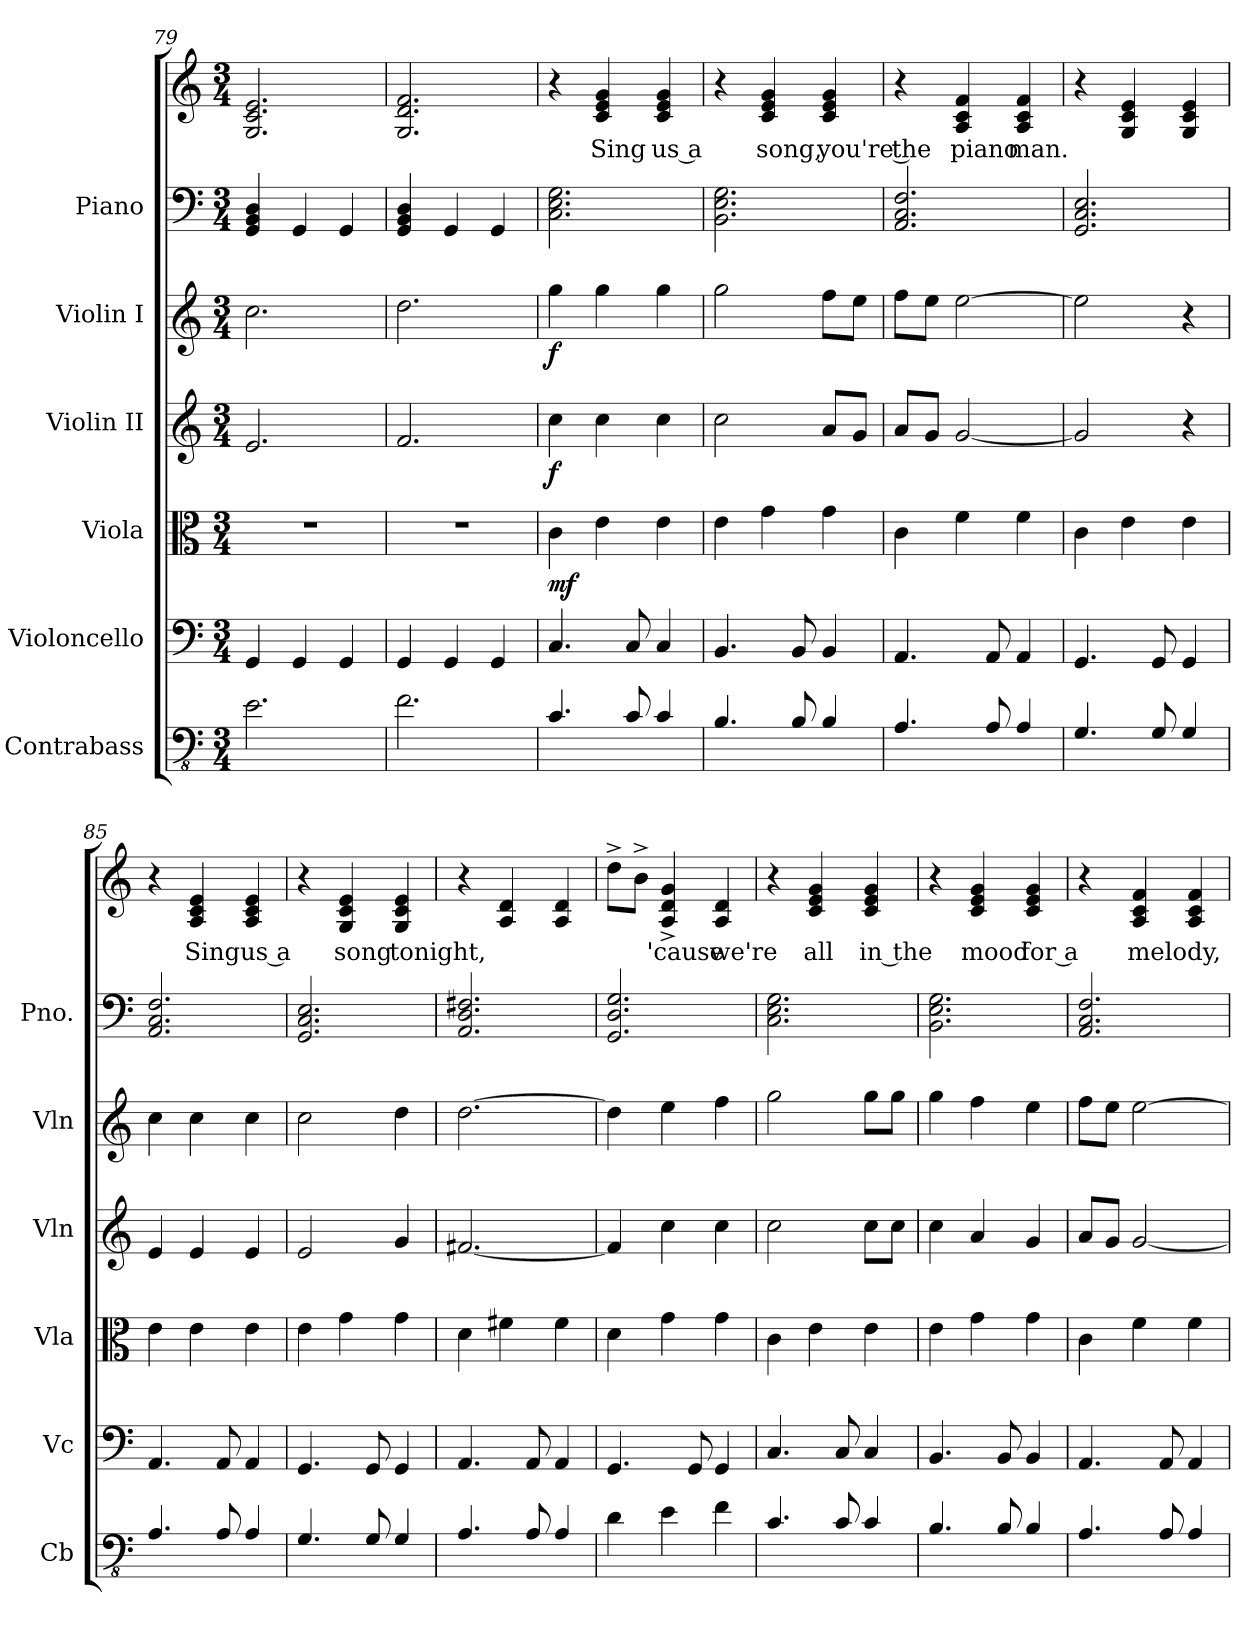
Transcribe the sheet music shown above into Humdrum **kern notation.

**kern	**kern	**kern	**dynam	**kern	**dynam	**kern	**dynam	**kern	**kern	**text
*part6	*part5	*part4	*part4	*part3	*part3	*part2	*part2	*part1	*part1	*part1
*staff7	*staff6	*staff5	*staff5	*staff4	*staff4	*staff3	*staff3	*staff2	*staff1	*staff1
*I"Contrabass	*I"Violoncello	*I"Viola	*	*I"Violin II	*	*I"Violin I	*	*I"Piano	*	*
*I'Cb	*I'Vc	*I'Vla	*	*I'Vln	*	*I'Vln	*	*I'Pno.	*	*
*clefFv4	*clefF4	*clefC3	*	*clefG2	*	*clefG2	*	*clefF4	*clefG2	*
*ITrd7c12	*	*	*	*	*	*	*	*	*	*
*k[]	*k[]	*k[]	*	*k[]	*	*k[]	*	*k[]	*k[]	*
*M3/4	*M3/4	*M3/4	*	*M3/4	*	*M3/4	*	*M3/4	*M3/4	*
=79	=79	=79	=79	=79	=79	=79	=79	=79	=79	=79
2.EE\	4GG/	2.r	.	2.e/	.	2.cc\	.	4GG/ 4BB/ 4D/	2.G/ 2.c/ 2.e/	.
.	4GG/	.	.	.	.	.	.	4GG/	.	.
.	4GG/	.	.	.	.	.	.	4GG/	.	.
=80	=80	=80	=80	=80	=80	=80	=80	=80	=80	=80
2.FF\	4GG/	2.r	.	2.f/	.	2.dd\	.	4GG/ 4BB/ 4D/	2.G/ 2.d/ 2.f/	.
.	4GG/	.	.	.	.	.	.	4GG/	.	.
.	4GG/	.	.	.	.	.	.	4GG/	.	.
=81	=81	=81	=81	=81	=81	=81	=81	=81	=81	=81
!	!	!	!LO:DY:b	!	!LO:DY:b	!	!LO:DY:b	!	!	!
4.CC/	4.C/	4c\	mf	4cc\	f	4gg\	f	2.C\ 2.E\ 2.G\	4r	.
.	.	4e\	.	4cc\	.	4gg\	.	.	4c/ 4e/ 4g/	Sing
8CC/	8C/	.	.	.	.	.	.	.	.	.
4CC/	4C/	4e\	.	4cc\	.	4gg\	.	.	4c/ 4e/ 4g/	us a
!!LO:LB:g=z
=82	=82	=82	=82	=82	=82	=82	=82	=82	=82	=82
4.BBB/	4.BB/	4e\	.	2cc\	.	2gg\	.	2.BB\ 2.E\ 2.G\	4r	.
.	.	4g\	.	.	.	.	.	.	4c/ 4e/ 4g/	song,
8BBB/	8BB/	.	.	.	.	.	.	.	.	.
4BBB/	4BB/	4g\	.	8a/L	.	8ff\L	.	.	4c/ 4e/ 4g/	you're the
.	.	.	.	8g/J	.	8ee\J	.	.	.	.
=83	=83	=83	=83	=83	=83	=83	=83	=83	=83	=83
4.AAA/	4.AA/	4c\	.	8a/L	.	8ff\L	.	2.AA/ 2.C/ 2.F/	4r	.
.	.	.	.	8g/J	.	8ee\J	.	.	.	.
.	.	4f\	.	[2g/	.	[2ee\	.	.	4A/ 4c/ 4f/	piano
8AAA/	8AA/	.	.	.	.	.	.	.	.	.
4AAA/	4AA/	4f\	.	.	.	.	.	.	4A/ 4c/ 4f/	man.
=84	=84	=84	=84	=84	=84	=84	=84	=84	=84	=84
4.GGG/	4.GG/	4c\	.	2g/]	.	2ee\]	.	2.GG/ 2.C/ 2.E/	4r	.
.	.	4e\	.	.	.	.	.	.	4G/ 4c/ 4e/	.
8GGG/	8GG/	.	.	.	.	.	.	.	.	.
4GGG/	4GG/	4e\	.	4r	.	4r	.	.	4G/ 4c/ 4e/	.
=85	=85	=85	=85	=85	=85	=85	=85	=85	=85	=85
4.AAA/	4.AA/	4e\	.	4e/	.	4cc\	.	2.AA/ 2.C/ 2.F/	4r	.
.	.	4e\	.	4e/	.	4cc\	.	.	4A/ 4c/ 4e/	Sing
8AAA/	8AA/	.	.	.	.	.	.	.	.	.
4AAA/	4AA/	4e\	.	4e/	.	4cc\	.	.	4A/ 4c/ 4e/	us a
=86	=86	=86	=86	=86	=86	=86	=86	=86	=86	=86
4.GGG/	4.GG/	4e\	.	2e/	.	2cc\	.	2.GG/ 2.C/ 2.E/	4r	.
.	.	4g\	.	.	.	.	.	.	4G/ 4c/ 4e/	song
8GGG/	8GG/	.	.	.	.	.	.	.	.	.
4GGG/	4GG/	4g\	.	4g/	.	4dd\	.	.	4G/ 4c/ 4e/	tonight,
=87	=87	=87	=87	=87	=87	=87	=87	=87	=87	=87
4.AAA/	4.AA/	4d\	.	[2.f#X/	.	[2.dd\	.	2.AA/ 2.D/ 2.F#X/	4r	.
.	.	4f#X\	.	.	.	.	.	.	4A/ 4d/	.
8AAA/	8AA/	.	.	.	.	.	.	.	.	.
4AAA/	4AA/	4f#\	.	.	.	.	.	.	4A/ 4d/	.
=88	=88	=88	=88	=88	=88	=88	=88	=88	=88	=88
4DD\	4.GG/	4d\	.	4f#/]	.	4dd\]	.	2.GG/ 2.D/ 2.G/	8dd^\L	.
.	.	.	.	.	.	.	.	.	8b^\J	.
4EE\	.	4g\	.	4cc\	.	4ee\	.	.	4A/^ 4d/^ 4g/^	'cause
.	8GG/	.	.	.	.	.	.	.	.	.
4FF\	4GG/	4g\	.	4cc\	.	4ff\	.	.	4A/ 4d/	we're
!!LO:PB:g=z
=89	=89	=89	=89	=89	=89	=89	=89	=89	=89	=89
4.CC/	4.C/	4c\	.	2cc\	.	2gg\	.	2.C\ 2.E\ 2.G\	4r	.
.	.	4e\	.	.	.	.	.	.	4c/ 4e/ 4g/	all
8CC/	8C/	.	.	.	.	.	.	.	.	.
4CC/	4C/	4e\	.	8cc\L	.	8gg\L	.	.	4c/ 4e/ 4g/	in the
.	.	.	.	8cc\J	.	8gg\J	.	.	.	.
=90	=90	=90	=90	=90	=90	=90	=90	=90	=90	=90
4.BBB/	4.BB/	4e\	.	4cc\	.	4gg\	.	2.BB\ 2.E\ 2.G\	4r	.
.	.	4g\	.	4a/	.	4ff\	.	.	4c/ 4e/ 4g/	mood
8BBB/	8BB/	.	.	.	.	.	.	.	.	.
4BBB/	4BB/	4g\	.	4g/	.	4ee\	.	.	4c/ 4e/ 4g/	for a
=91	=91	=91	=91	=91	=91	=91	=91	=91	=91	=91
4.AAA/	4.AA/	4c\	.	8a/L	.	8ff\L	.	2.AA/ 2.C/ 2.F/	4r	.
.	.	.	.	8g/J	.	8ee\J	.	.	.	.
.	.	4f\	.	[2g/	.	[2ee\	.	.	4A/ 4c/ 4f/	melody,
8AAA/	8AA/	.	.	.	.	.	.	.	.	.
4AAA/	4AA/	4f\	.	.	.	.	.	.	4A/ 4c/ 4f/	.
=	=	=	=	=	=	=	=	=	=	=
*-	*-	*-	*-	*-	*-	*-	*-	*-	*-	*-
